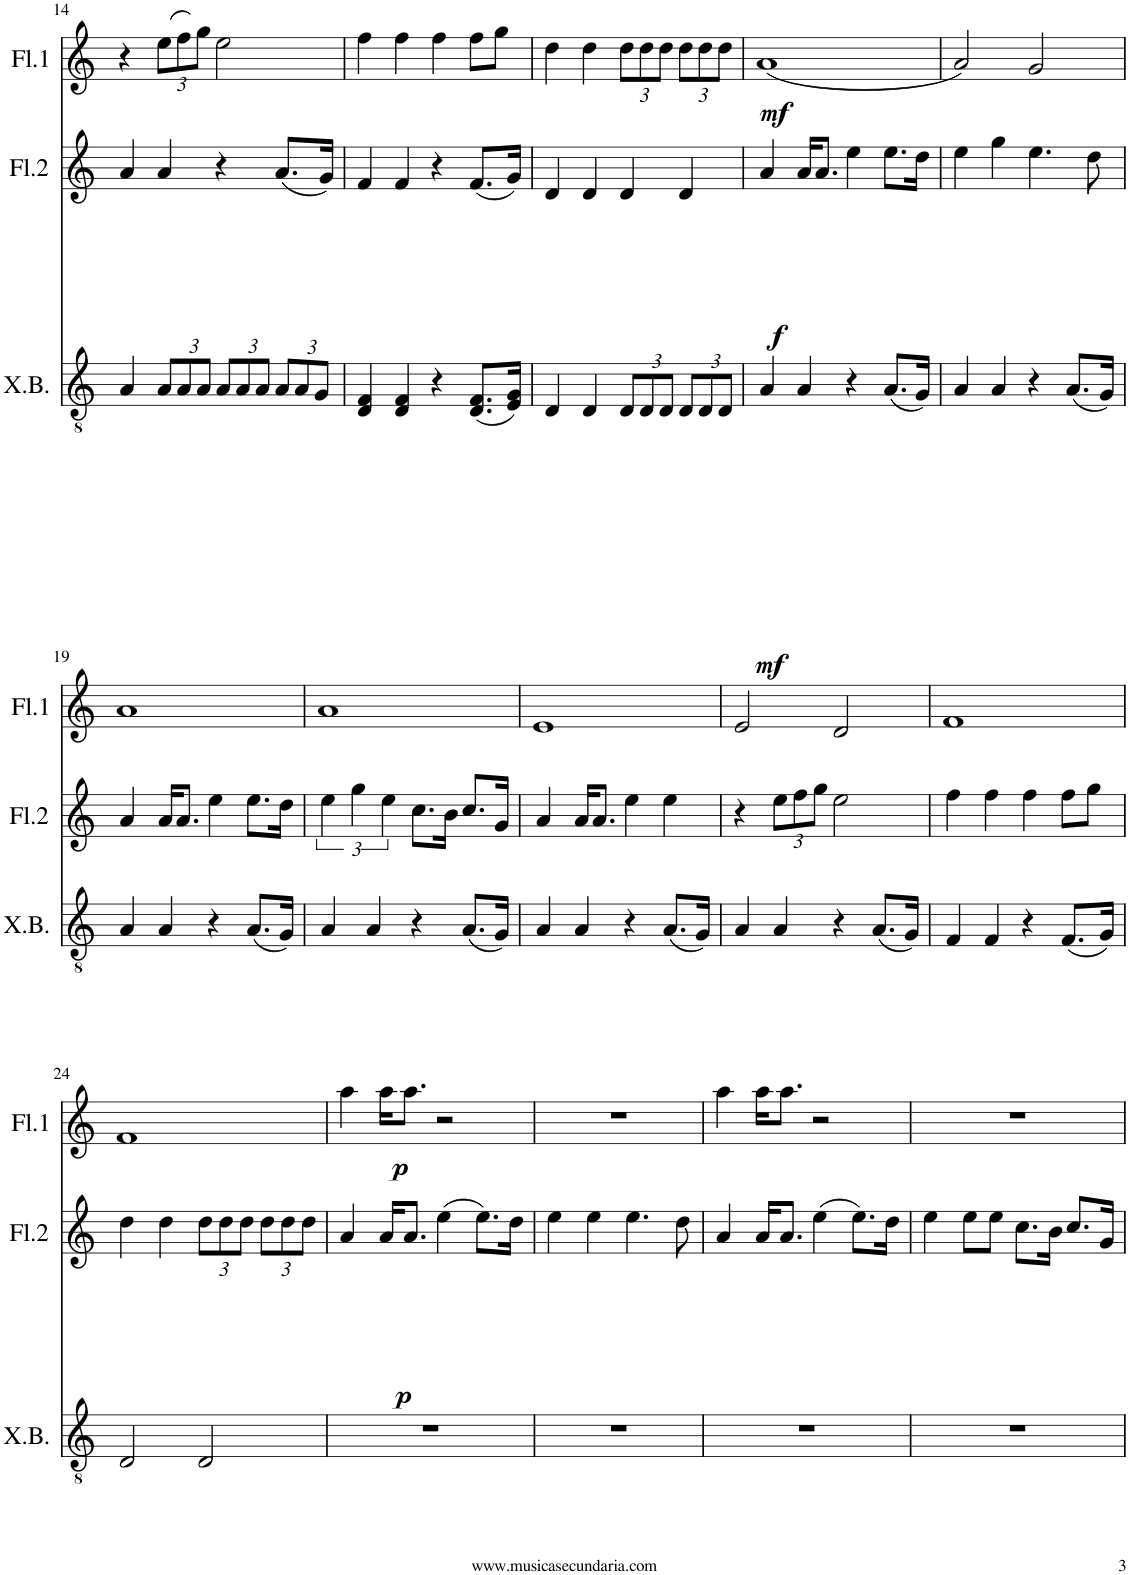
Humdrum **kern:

**kern	**dynam	**kern	**dynam	**kern	**dynam
*part3	*part3	*part2	*part2	*part1	*part1
*staff3	*staff3	*staff2	*staff2	*staff1	*staff1
*I"Xil.Baj.	*	*I"Flauta 2	*	*I"Flauta 1	*
*I'X.B.	*	*I'Fl.2	*	*I'Fl.1	*
!!LO:PB:g=z
*clefGv2	*	*clefG2	*	*clefG2	*
*k[]	*	*k[]	*	*k[]	*
*M4/4	*	*M4/4	*	*M4/4	*
=14	=14	=14	=14	=14	=14
4A/	.	4a/	.	4r	.
*Xbrackettup	*	*	*	*Xbrackettup	*
12A/L	.	4a/	.	(12ee\L	.
12A/	.	.	.	12ff\)	.
12A/J	.	.	.	12gg\J	.
12A/L	.	4r	.	2ee\	.
12A/	.	.	.	.	.
12A/J	.	.	.	.	.
12A/L	.	(8.a/L	.	.	.
12A/	.	.	.	.	.
12G/J	.	.	.	.	.
.	.	16g/Jk)	.	.	.
=15	=15	=15	=15	=15	=15
4D/ 4F/	.	4f/	.	4ff\	.
4D/ 4F/	.	4f/	.	4ff\	.
4r	.	4r	.	4ff\	.
(8.D/ 8.F/L	.	(8.f/L	.	8ff\L	.
.	.	.	.	8gg\J	.
16E/ 16G/Jk)	.	16g/Jk)	.	.	.
=16	=16	=16	=16	=16	=16
4D/	.	4d/	.	4dd\	.
4D/	.	4d/	.	4dd\	.
12D/L	.	4d/	.	12dd\L	.
12D/	.	.	.	12dd\	.
12D/J	.	.	.	12dd\J	.
12D/L	.	4d/	.	12dd\L	.
12D/	.	.	.	12dd\	.
12D/J	.	.	.	12dd\J	.
=17	=17	=17	=17	=17	=17
!	!LO:DY:b	!	!LO:DY:b	!	!LO:DY:b
4A/	mf	4a/	f	(1a	mf
4A/	.	16a/KL	.	.	.
.	.	8.a/J	.	.	.
4r	.	4ee\	.	.	.
(8.A/L	.	8.ee\L	.	.	.
16G/Jk)	.	16dd\Jk	.	.	.
=18	=18	=18	=18	=18	=18
4A/	.	4ee\	.	2a/)	.
4A/	.	4gg\	.	.	.
4r	.	4.ee\	.	2g/	.
(8.A/L	.	.	.	.	.
.	.	8dd\	.	.	.
16G/Jk)	.	.	.	.	.
!!LO:LB:g=z
=19	=19	=19	=19	=19	=19
4A/	.	4a/	.	1a	.
4A/	.	16a/KL	.	.	.
.	.	8.a/J	.	.	.
4r	.	4ee\	.	.	.
(8.A/L	.	8.ee\L	.	.	.
16G/Jk)	.	16dd\Jk	.	.	.
=20	=20	=20	=20	=20	=20
4A/	.	6ee\	.	1a	.
.	.	6gg\	.	.	.
4A/	.	.	.	.	.
.	.	6ee\	.	.	.
4r	.	8.cc\L	.	.	.
.	.	16b\Jk	.	.	.
(8.A/L	.	8.cc/L	.	.	.
16G/Jk)	.	16g/Jk	.	.	.
=21	=21	=21	=21	=21	=21
4A/	.	4a/	.	1e	.
4A/	.	16a/KL	.	.	.
.	.	8.a/J	.	.	.
4r	.	4ee\	.	.	.
(8.A/L	.	4ee\	.	.	.
16G/Jk)	.	.	.	.	.
=22	=22	=22	=22	=22	=22
4A/	.	4r	.	2e/	.
*	*	*Xbrackettup	*	*	*
4A/	.	12ee\L	.	.	.
.	.	12ff\	.	.	.
.	.	12gg\J	.	.	.
4r	.	2ee\	.	2d/	.
(8.A/L	.	.	.	.	.
16G/Jk)	.	.	.	.	.
=23	=23	=23	=23	=23	=23
4F/	.	4ff\	.	1f	.
4F/	.	4ff\	.	.	.
4r	.	4ff\	.	.	.
(8.F/L	.	8ff\L	.	.	.
.	.	8gg\J	.	.	.
16G/Jk)	.	.	.	.	.
!!LO:LB:g=z
=24	=24	=24	=24	=24	=24
2D/	.	4dd\	.	1f	.
.	.	4dd\	.	.	.
2D/	.	12dd\L	.	.	.
.	.	12dd\	.	.	.
.	.	12dd\J	.	.	.
.	.	12dd\L	.	.	.
.	.	12dd\	.	.	.
.	.	12dd\J	.	.	.
=25	=25	=25	=25	=25	=25
!	!	!	!LO:DY:b	!	!LO:DY:b
1r	.	4a/	p	4aa\	p
.	.	16a/KL	.	16aa\KL	.
.	.	8.a/J	.	8.aa\J	.
.	.	(4ee\	.	2r	.
.	.	8.ee\L)	.	.	.
.	.	16dd\Jk	.	.	.
=26	=26	=26	=26	=26	=26
1r	.	4ee\	.	1r	.
.	.	4ee\	.	.	.
.	.	4.ee\	.	.	.
.	.	8dd\	.	.	.
=27	=27	=27	=27	=27	=27
1r	.	4a/	.	4aa\	.
.	.	16a/KL	.	16aa\KL	.
.	.	8.a/J	.	8.aa\J	.
.	.	(4ee\	.	2r	.
.	.	8.ee\L)	.	.	.
.	.	16dd\Jk	.	.	.
=28	=28	=28	=28	=28	=28
1r	.	4ee\	.	1r	.
.	.	8ee\L	.	.	.
.	.	8ee\J	.	.	.
.	.	8.cc\L	.	.	.
.	.	16b\Jk	.	.	.
.	.	8.cc/L	.	.	.
.	.	16g/Jk	.	.	.
=	=	=	=	=	=
*-	*-	*-	*-	*-	*-
